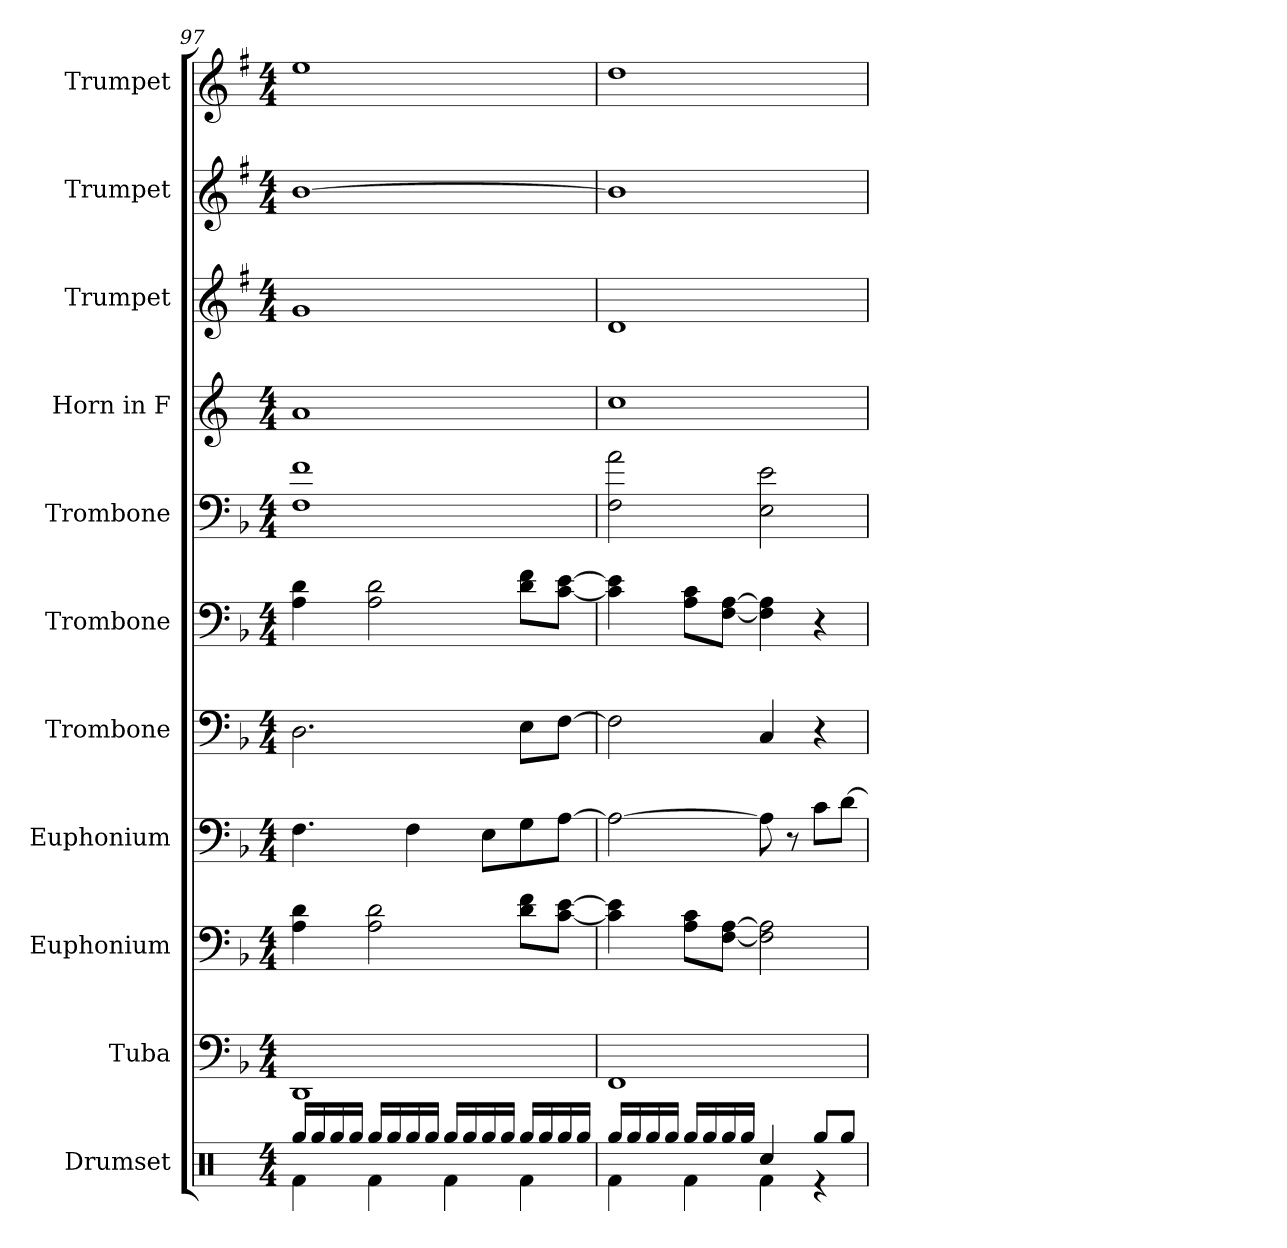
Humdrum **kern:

**kern	**kern	**kern	**kern	**kern	**kern	**kern	**kern	**kern	**kern	**kern
*part11	*part10	*part9	*part8	*part7	*part6	*part5	*part4	*part3	*part2	*part1
*staff11	*staff10	*staff9	*staff8	*staff7	*staff6	*staff5	*staff4	*staff3	*staff2	*staff1
*I"Drumset	*I"Tuba	*I"Euphonium	*I"Euphonium	*I"Trombone	*I"Trombone	*I"Trombone	*I"Horn in F	*I"Trumpet	*I"Trumpet	*I"Trumpet
*I'D. Set	*I'Tba.	*I'Euph.	*I'Euph.	*I'Tbn.	*I'Tbn.	*I'Tbn.	*	*I'Tpt.	*I'Tpt.	*I'Tpt.
*clefX	*clefF4	*clefF4	*clefF4	*clefF4	*clefF4	*clefF4	*clefG2	*clefG2	*clefG2	*clefG2
*	*	*	*	*	*	*	*ITrd4c7	*ITrd1c2	*ITrd1c2	*ITrd1c2
*k[]	*k[b-]	*k[b-]	*k[b-]	*k[b-]	*k[b-]	*k[b-]	*k[b-]	*k[b-]	*k[b-]	*k[b-]
*M4/4	*M4/4	*M4/4	*M4/4	*M4/4	*M4/4	*M4/4	*M4/4	*M4/4	*M4/4	*M4/4
=97	=97	=97	=97	=97	=97	=97	=97	=97	=97	=97
*^	*	*	*	*	*	*	*	*	*	*
16Rgg/LL	4Rf\	1DD	4A\ 4d\	4.F\	2.D\	4A\ 4d\	1F 1f	1d	1f	[1a	1dd
16Rgg/	.	.	.	.	.	.	.	.	.	.	.
16Rgg/	.	.	.	.	.	.	.	.	.	.	.
16Rgg/JJ	.	.	.	.	.	.	.	.	.	.	.
16Rgg/LL	4Rf\	.	2A\ 2d\	.	.	2A\ 2d\	.	.	.	.	.
16Rgg/	.	.	.	.	.	.	.	.	.	.	.
16Rgg/	.	.	.	4F\	.	.	.	.	.	.	.
16Rgg/JJ	.	.	.	.	.	.	.	.	.	.	.
16Rgg/LL	4Rf\	.	.	.	.	.	.	.	.	.	.
16Rgg/	.	.	.	.	.	.	.	.	.	.	.
16Rgg/	.	.	.	8E\L	.	.	.	.	.	.	.
16Rgg/JJ	.	.	.	.	.	.	.	.	.	.	.
16Rgg/LL	4Rf\	.	8d\ 8f\L	8G\	8E\L	8d\ 8f\L	.	.	.	.	.
16Rgg/	.	.	.	.	.	.	.	.	.	.	.
16Rgg/	.	.	[8c\ [8e\J	[8A\J	[8F\J	[8c\ [8e\J	.	.	.	.	.
16Rgg/JJ	.	.	.	.	.	.	.	.	.	.	.
=98	=98	=98	=98	=98	=98	=98	=98	=98	=98	=98	=98
16Rgg/LL	4Rf\	1FF	4c\] 4e\]	2A\_	2F\]	4c\] 4e\]	2F\ 2a\	1f	1c	1a]	1cc
16Rgg/	.	.	.	.	.	.	.	.	.	.	.
16Rgg/	.	.	.	.	.	.	.	.	.	.	.
16Rgg/JJ	.	.	.	.	.	.	.	.	.	.	.
16Rgg/LL	4Rf\	.	8A\ 8c\L	.	.	8A\ 8c\L	.	.	.	.	.
16Rgg/	.	.	.	.	.	.	.	.	.	.	.
16Rgg/	.	.	[8F\ [8A\J	.	.	[8F\ [8A\J	.	.	.	.	.
16Rgg/JJ	.	.	.	.	.	.	.	.	.	.	.
4Rcc/	4Rf\	.	2F\] 2A\]	8A\]	4C/	4F\] 4A\]	2E\ 2e\	.	.	.	.
.	.	.	.	8r	.	.	.	.	.	.	.
8Rgg/L	4r	.	.	8c\L	4r	4r	.	.	.	.	.
8Rgg/J	.	.	.	[8d\J	.	.	.	.	.	.	.
*v	*v	*	*	*	*	*	*	*	*	*	*
=	=	=	=	=	=	=	=	=	=	=
*-	*-	*-	*-	*-	*-	*-	*-	*-	*-	*-
